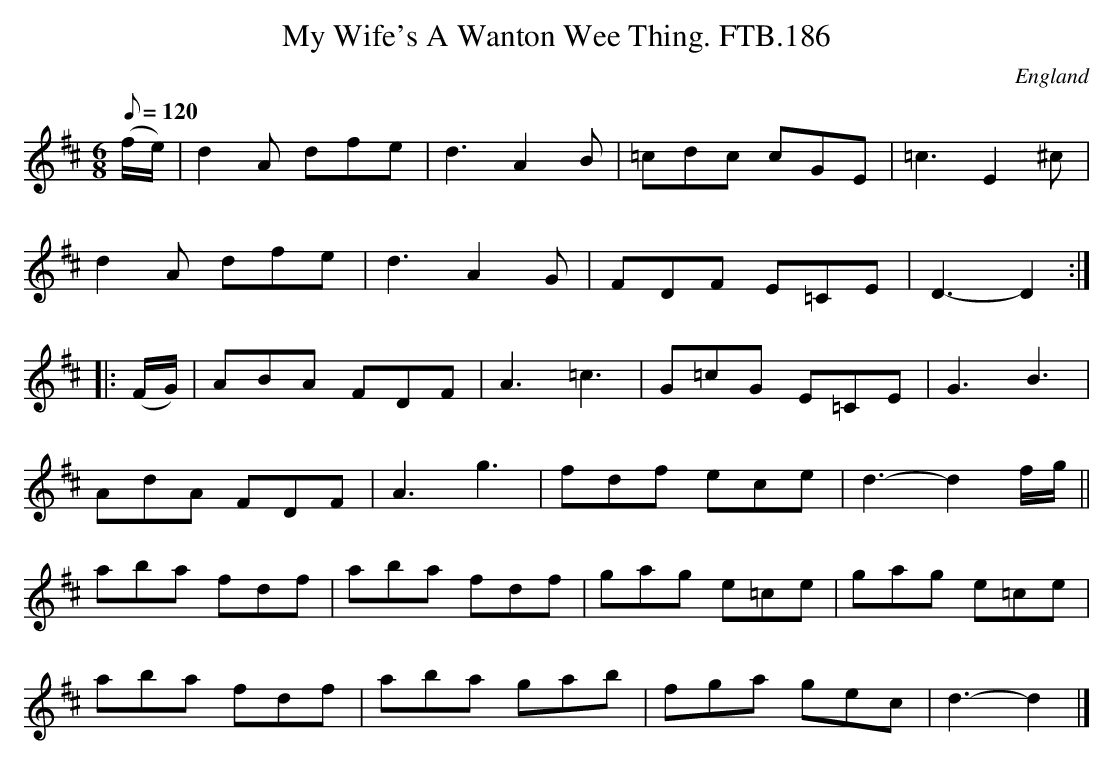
X:1
T:My Wife's A Wanton Wee Thing. FTB.186
M:6/8
Q:120
O:England
K:D
(f/e/)|d2A dfe|d3 A2B|=cdc cGE|=c3 E2^c|
d2A dfe|d3 A2G|FDF E=CE|D3-D2:|
|:(F/G/)|ABA FDF|A3 =c3|G=cG E=CE|G3 B3|
AdA FDF|A3 g3|fdf ece|d3-d2f/g/||
aba fdf|aba fdf|gag e=ce|gag e=ce|
aba fdf|aba gab|fga gec|d3-d2|]
